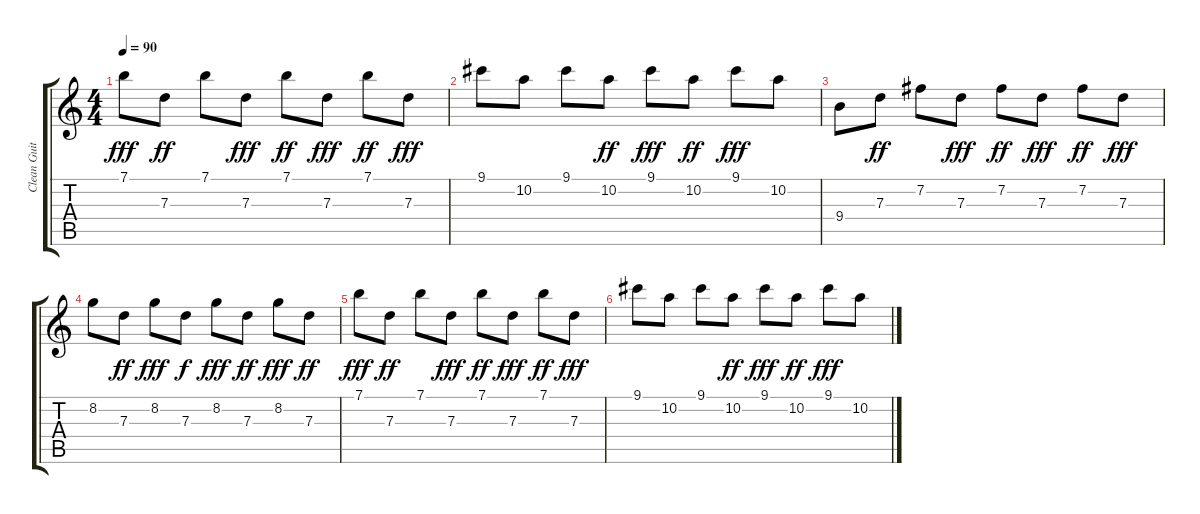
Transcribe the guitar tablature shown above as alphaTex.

\track ("Clean Guitar" "Clean Guit") {instrument electricguitarclean}
\staff {score tabs}
\tuning (E4 B3 G3 D3 A2 D2) {hide}
\ts (4 4)
\tempo 90
\clef g2
\ks c
7.1.8{dy fff} 7.3.8{dy ff} 7.1.8 7.3.8{dy fff} 7.1.8{dy ff} 7.3.8{dy fff} 7.1.8{dy ff} 7.3.8{dy fff} |
9.1.8 10.2.8 9.1.8 10.2.8{dy ff} 9.1.8{dy fff} 10.2.8{dy ff} 9.1.8{dy fff} 10.2.8 |
9.4.8 7.3.8{dy ff} 7.2.8 7.3.8{dy fff} 7.2.8{dy ff} 7.3.8{dy fff} 7.2.8{dy ff} 7.3.8{dy fff} |
8.2.8 7.3.8{dy ff} 8.2.8{dy fff} 7.3.8{dy f} 8.2.8{dy fff} 7.3.8{dy ff} 8.2.8{dy fff} 7.3.8{dy ff} |
7.1.8{dy fff} 7.3.8{dy ff} 7.1.8 7.3.8{dy fff} 7.1.8{dy ff} 7.3.8{dy fff} 7.1.8{dy ff} 7.3.8{dy fff} |
9.1.8 10.2.8 9.1.8 10.2.8{dy ff} 9.1.8{dy fff} 10.2.8{dy ff} 9.1.8{dy fff} 10.2.8
